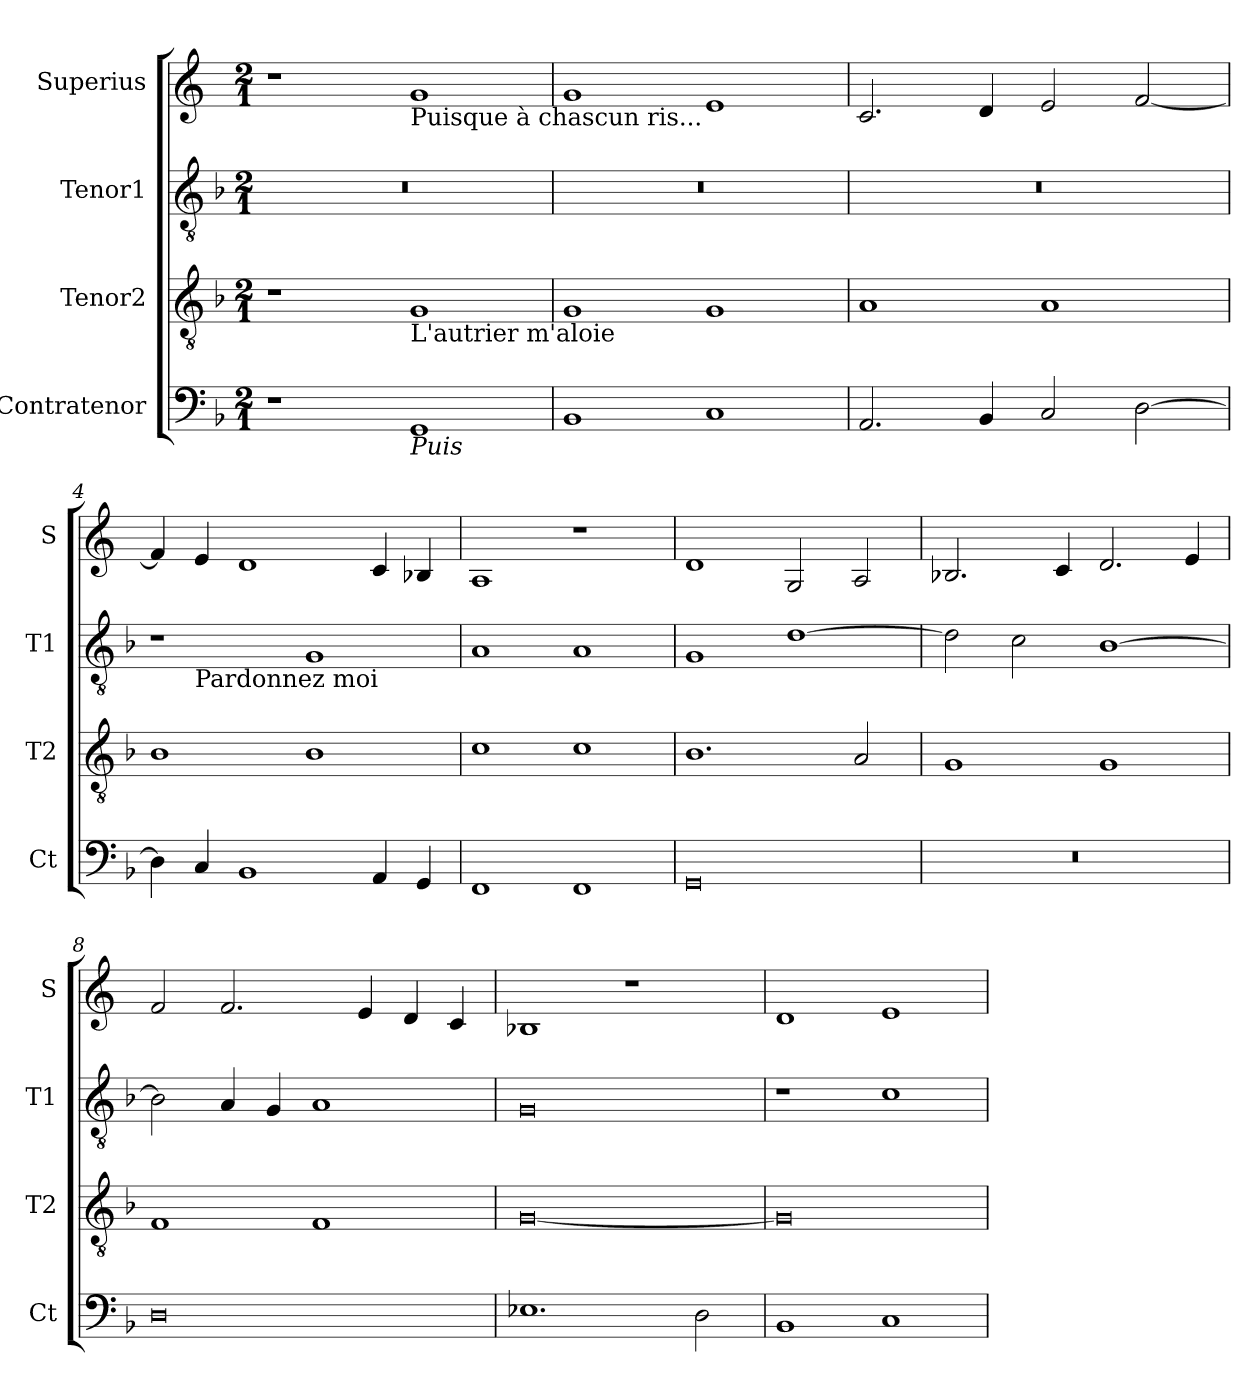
**kern	**kern	**kern	**kern
*part4	*part3	*part2	*part1
*staff4	*staff3	*staff2	*staff1
*I"Contratenor	*I"Tenor2	*I"Tenor1	*I"Superius
*I'Ct	*I'T2	*I'T1	*I'S
*clefF4	*clefGv2	*clefGv2	*clefG2
*k[b-]	*k[b-]	*k[b-]	*k[]
*M2/1	*M2/1	*M2/1	*M2/1
=1	=1	=1	=1
1r	1r	0r	1r
!	!	!	!LO:TX:b:t=Puisque à chascun ris...
!	!LO:TX:b:t=L'autrier m'aloie	!	!
!LO:TX:b:i:t=Puis	!	!	!
1GG	1G	.	1g
=2	=2	=2	=2
1BB-	1G	0r	1g
1C	1G	.	1e
=3	=3	=3	=3
2.AA/	1A	0r	2.c/
4BB-/	.	.	4d/
2C/	1A	.	2e/
[2D\	.	.	[2f/
=4	=4	=4	=4
*	*	*^	*
4D\]	1B-	1r	4ryy	4f/]
!	!	!	!LO:TX:b:t=Pardonnez moi	!
4C/	.	.	1..ryy	4e/
1BB-	.	.	.	1d
.	1B-	1G	.	.
4AA/	.	.	.	4c/
4GG/	.	.	.	4B-X/
*	*	*v	*v	*
=5	=5	=5	=5
1FF	1c	1A	1A
1FF	1c	1A	1r
=6	=6	=6	=6
0GG	1.B-	1G	1d
.	.	[1d	2G/
.	2A/	.	2A/
=7	=7	=7	=7
0r	1G	2d\]	2.B-X/
.	.	2c\	.
.	.	.	4c/
.	1G	[1B-	2.d/
.	.	.	4e/
=8	=8	=8	=8
0D	1F	2B-\]	2f/
.	.	4A/	2.f/
.	.	4G/	.
.	1F	1A	.
.	.	.	4e/
.	.	.	4d/
.	.	.	4c/
=9	=9	=9	=9
1.E-X	[0G	0G	1B-X
.	.	.	1r
2D\	.	.	.
=10	=10	=10	=10
1BB-	0G]	1r	1d
1C	.	1c	1e
=	=	=	=
*-	*-	*-	*-
